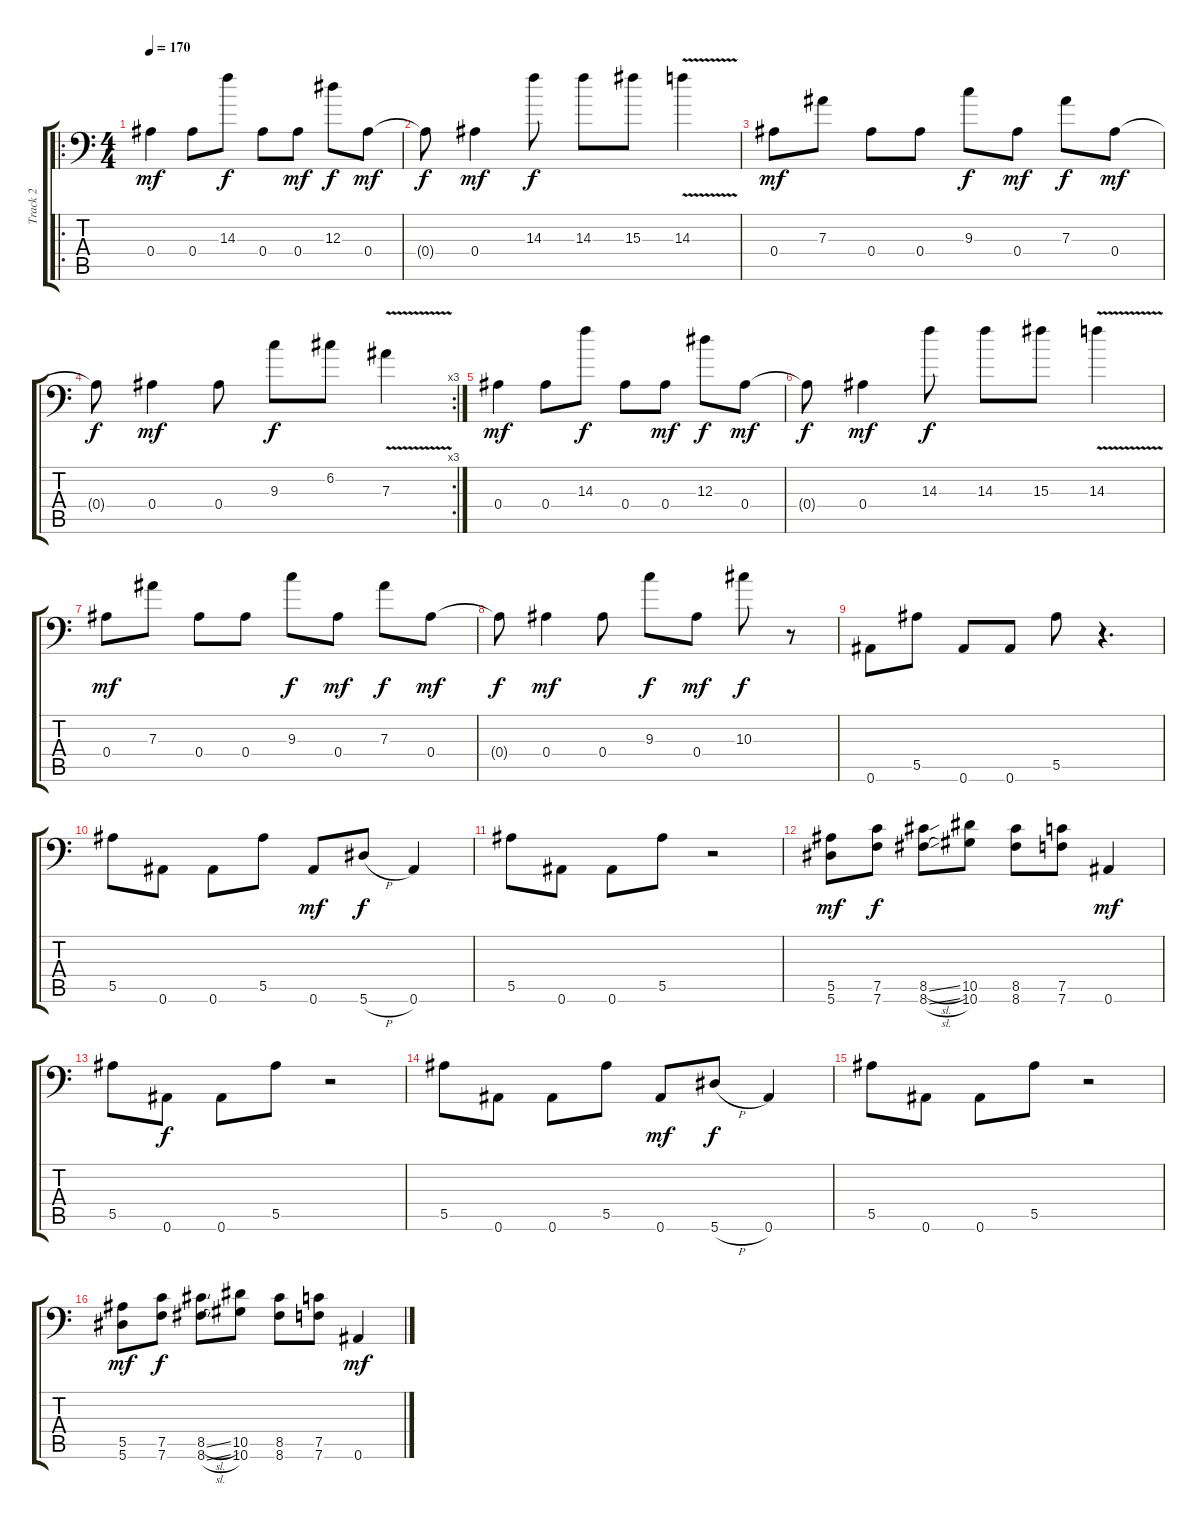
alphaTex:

\track ("Track 2" "Track 2") {instrument distortionguitar}
\staff {score tabs}
\tuning (C4 G3 Eb3 Bb2 F2 Bb1) {hide}
\ro
\ts (4 4)
\tempo 170
\clef f4
\ks c
0.4.4{dy mf} 0.4.8 14.3.8{dy f} 0.4.8 0.4.8{dy mf} 12.3.8{dy f} 0.4.8{dy mf} |
0.4{t}.8{dy f} 0.4.4{dy mf} 14.3.8{dy f} 14.3.8 15.3.8 14.3{v}.4 |
0.4.8{dy mf} 7.3.8 0.4.8 0.4.8 9.3.8{dy f} 0.4.8{dy mf} 7.3.8{dy f} 0.4.8{dy mf} |
\rc 3
0.4{t}.8{dy f} 0.4.4{dy mf} 0.4.8 9.3.8{dy f} 6.2.8 7.3{v}.4 |
0.4.4{dy mf} 0.4.8 14.3.8{dy f} 0.4.8 0.4.8{dy mf} 12.3.8{dy f} 0.4.8{dy mf} |
0.4{t}.8{dy f} 0.4.4{dy mf} 14.3.8{dy f} 14.3.8 15.3.8 14.3{v}.4 |
0.4.8{dy mf} 7.3.8 0.4.8 0.4.8 9.3.8{dy f} 0.4.8{dy mf} 7.3.8{dy f} 0.4.8{dy mf} |
0.4{t}.8{dy f} 0.4.4{dy mf} 0.4.8 9.3.8{dy f} 0.4.8{dy mf} 10.3.8{dy f} r.8 |
0.6.8 5.5.8 0.6.8 0.6.8 5.5.8 r.4{d} |
5.5.8 0.6.8 0.6.8 5.5.8 0.6.8{dy mf} 5.6{h}.8{dy f} 0.6.4 |
5.5.8 0.6.8 0.6.8 5.5.8 r.2 |
(5.5 5.6).8{dy mf} (7.5 7.6).8{dy f} (8.5{sl} 8.6{sl}).8 (10.5 10.6).8 (8.5 8.6).8 (7.5 7.6).8 0.6.4{dy mf} |
5.5.8 0.6.8{dy f} 0.6.8 5.5.8 r.2 |
5.5.8 0.6.8 0.6.8 5.5.8 0.6.8{dy mf} 5.6{h}.8{dy f} 0.6.4 |
5.5.8 0.6.8 0.6.8 5.5.8 r.2 |
(5.5 5.6).8{dy mf} (7.5 7.6).8{dy f} (8.5{sl} 8.6{sl}).8 (10.5 10.6).8 (8.5 8.6).8 (7.5 7.6).8 0.6.4{dy mf}
